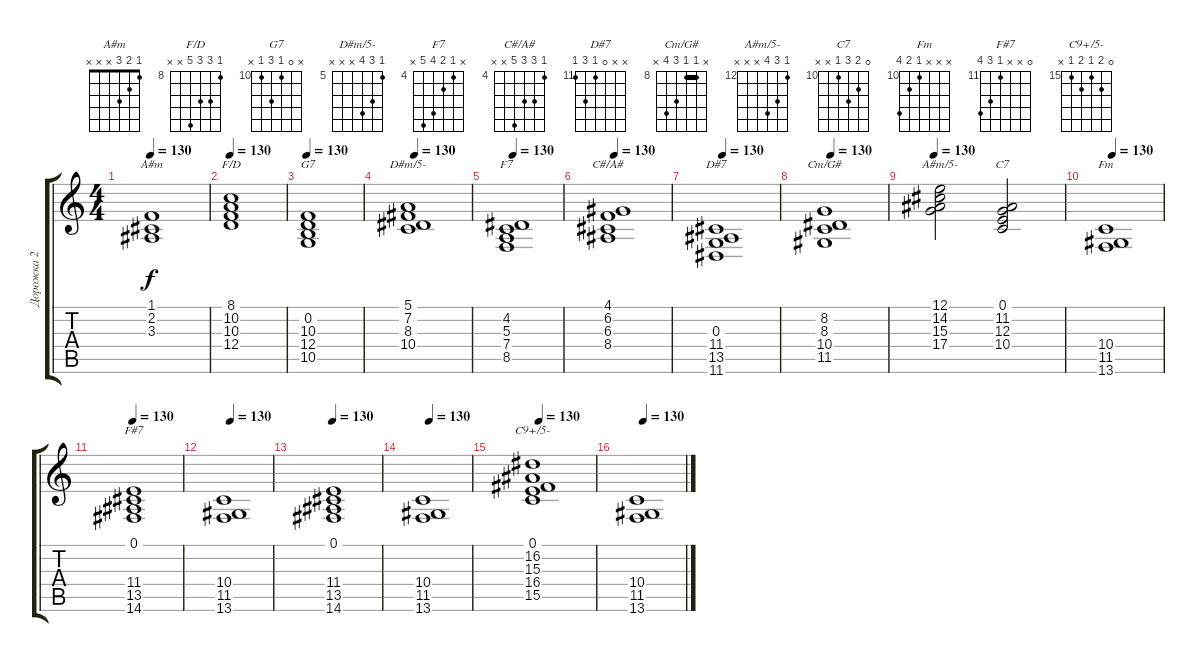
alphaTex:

\track ("Дорожка 2" "Дорожка 2") {instrument electricpiano1}
\staff {score tabs}
\tuning (E4 B3 G3 D3 A2 E2) {hide}
\chord ("A#m" 1 2 3 x x x)
\chord ("F/D" 8 10 10 12 x x) {firstfret 8}
\chord ("G7" x 0 10 12 10 x) {firstfret 10}
\chord ("D#m/5-" 5 7 8 x x x) {firstfret 5}
\chord ("F7" x 4 5 7 8 x) {firstfret 4}
\chord ("C#/A#" 4 6 6 8 x x) {firstfret 4}
\chord ("D#7" x x 0 11 13 11) {firstfret 11}
\chord ("Cm/G#" x 8 8 10 11 x) {firstfret 8 barre 8}
\chord ("A#m/5-" 12 14 15 x x x) {firstfret 12}
\chord ("C7" 0 11 12 10 x x) {firstfret 10}
\chord ("Fm" x x x 10 11 13) {firstfret 10}
\chord ("F#7" 0 x x 11 13 14) {firstfret 11}
\chord ("C9+/5-" 0 16 15 16 15 x) {firstfret 15}
\ts (4 4)
\tempo 130
\clef g2
\ks c
(1.1 2.2 3.3).1{ch "A#m" dy f} |
\tempo 130
(8.1 10.2 10.3 12.4).1{ch "F/D"} |
\tempo 130
(0.2 10.3 12.4 10.5).1{ch "G7"} |
\tempo 130
(5.1 7.2 8.3 10.4).1{ch "D#m/5-"} |
\tempo 130
(4.2 5.3 7.4 8.5).1{ch "F7"} |
\tempo 130
(4.1 6.2 6.3 8.4).1{ch "C#/A#"} |
\tempo 130
(0.3 11.4 13.5 11.6).1{ch "D#7"} |
\tempo 130
(8.2 8.3 10.4 11.5).1{ch "Cm/G#"} |
\tempo 130
(12.1 14.2 15.3 17.4).2{ch "A#m/5-"} (0.1 11.2 12.3 10.4).2{ch "C7"} |
\tempo 130
(10.4 11.5 13.6).1{ch "Fm"} |
\tempo 130
(0.1 11.4 13.5 14.6).1{ch "F#7"} |
\tempo 130
(10.4 11.5 13.6).1 |
\tempo 130
(0.1 11.4 13.5 14.6).1 |
\tempo 130
(10.4 11.5 13.6).1 |
\tempo 130
(0.1 16.2 15.3 16.4 15.5).1{ch "C9+/5-"} |
\tempo 130
(10.4 11.5 13.6).1
